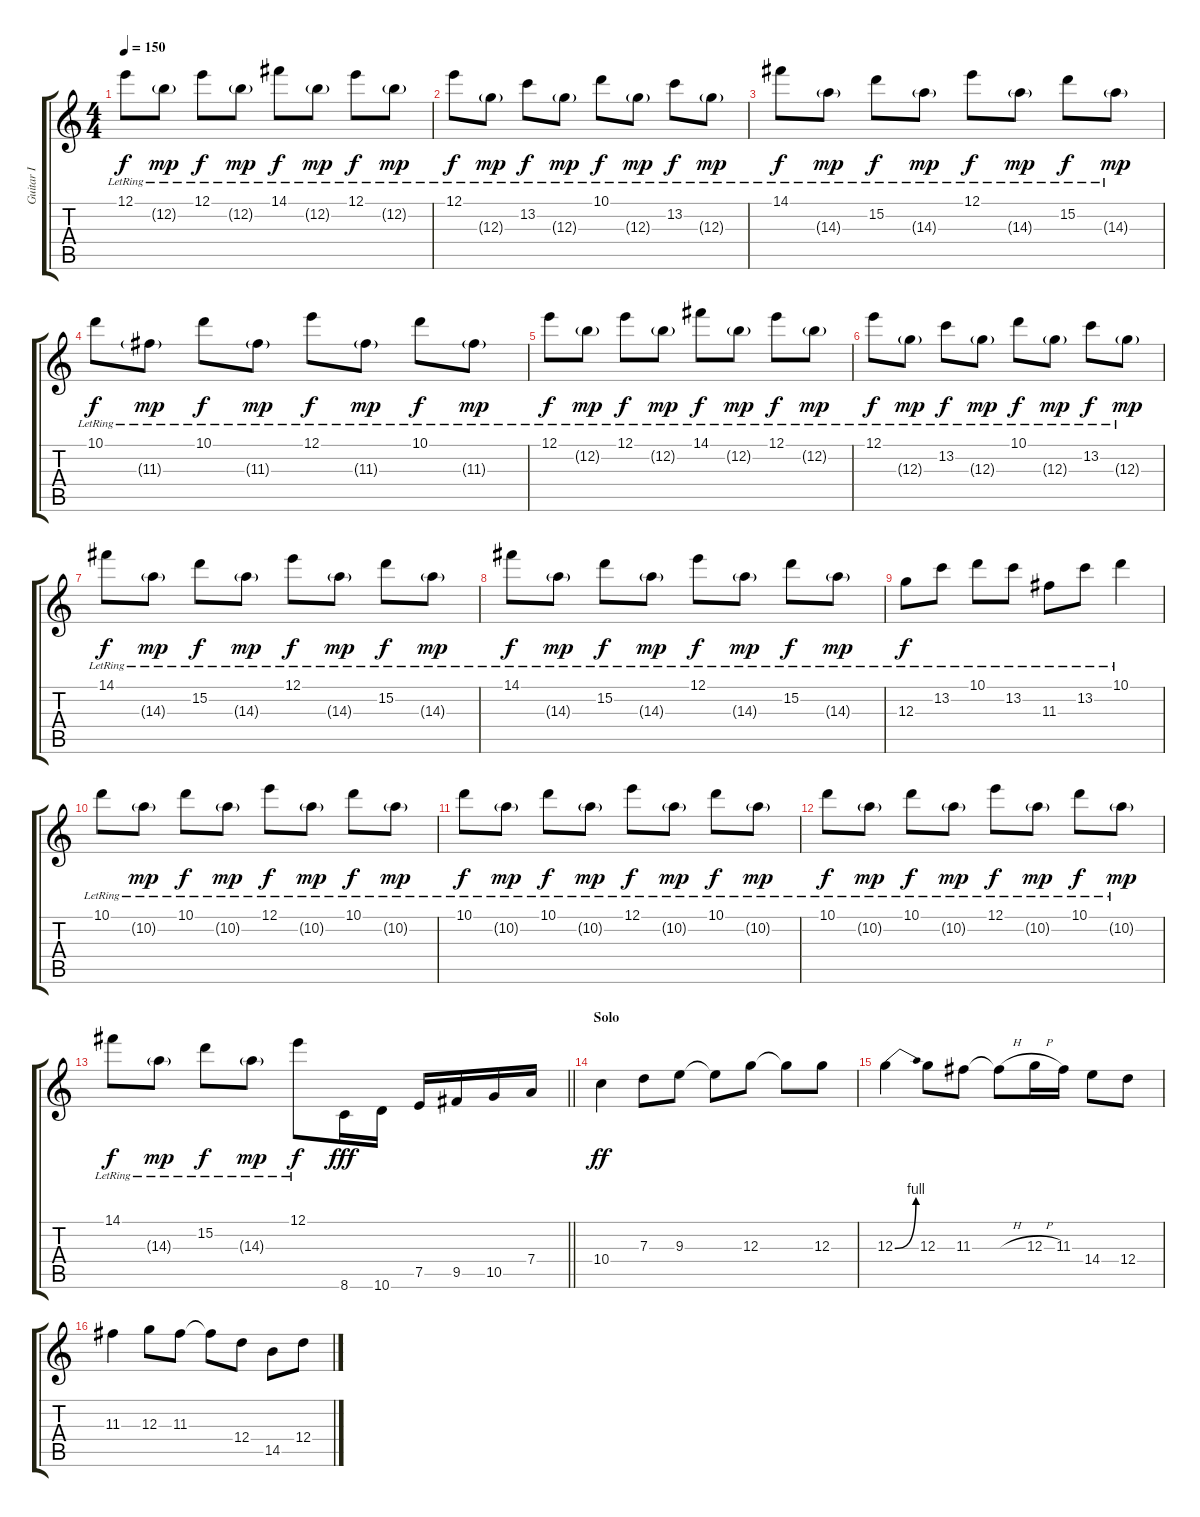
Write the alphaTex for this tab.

\track ("Guitar I" "Guitar I") {instrument distortionguitar}
\staff {score tabs}
\tuning (E4 B3 G3 D3 A2 E2) {hide}
\ts (4 4)
\tempo 150
\clef g2
\ks c
12.1{lr}.8{dy f} 12.2{g lr}.8{dy mp} 12.1{lr}.8{dy f} 12.2{g lr}.8{dy mp} 14.1{lr}.8{dy f} 12.2{g lr}.8{dy mp} 12.1{lr}.8{dy f} 12.2{g lr}.8{dy mp} |
12.1{lr}.8{dy f} 12.3{g lr}.8{dy mp} 13.2{lr}.8{dy f} 12.3{g lr}.8{dy mp} 10.1{lr}.8{dy f} 12.3{g lr}.8{dy mp} 13.2{lr}.8{dy f} 12.3{g lr}.8{dy mp} |
14.1{lr}.8{dy f} 14.3{g lr}.8{dy mp} 15.2{lr}.8{dy f} 14.3{g lr}.8{dy mp} 12.1{lr}.8{dy f} 14.3{g lr}.8{dy mp} 15.2{lr}.8{dy f} 14.3{g lr}.8{dy mp} |
10.1{lr}.8{dy f} 11.3{g lr}.8{dy mp} 10.1{lr}.8{dy f} 11.3{g lr}.8{dy mp} 12.1{lr}.8{dy f} 11.3{g lr}.8{dy mp} 10.1{lr}.8{dy f} 11.3{g lr}.8{dy mp} |
12.1{lr}.8{dy f} 12.2{g lr}.8{dy mp} 12.1{lr}.8{dy f} 12.2{g lr}.8{dy mp} 14.1{lr}.8{dy f} 12.2{g lr}.8{dy mp} 12.1{lr}.8{dy f} 12.2{g lr}.8{dy mp} |
12.1{lr}.8{dy f} 12.3{g lr}.8{dy mp} 13.2{lr}.8{dy f} 12.3{g lr}.8{dy mp} 10.1{lr}.8{dy f} 12.3{g lr}.8{dy mp} 13.2{lr}.8{dy f} 12.3{g lr}.8{dy mp} |
14.1{lr}.8{dy f} 14.3{g lr}.8{dy mp} 15.2{lr}.8{dy f} 14.3{g lr}.8{dy mp} 12.1{lr}.8{dy f} 14.3{g lr}.8{dy mp} 15.2{lr}.8{dy f} 14.3{g lr}.8{dy mp} |
14.1{lr}.8{dy f} 14.3{g lr}.8{dy mp} 15.2{lr}.8{dy f} 14.3{g lr}.8{dy mp} 12.1{lr}.8{dy f} 14.3{g lr}.8{dy mp} 15.2{lr}.8{dy f} 14.3{g lr}.8{dy mp} |
12.3{lr}.8{dy f} 13.2{lr}.8 10.1{lr}.8 13.2{lr}.8 11.3{lr}.8 13.2{lr}.8 10.1{lr}.4 |
10.1{lr}.8 10.2{g lr}.8{dy mp} 10.1{lr}.8{dy f} 10.2{g lr}.8{dy mp} 12.1{lr}.8{dy f} 10.2{g lr}.8{dy mp} 10.1{lr}.8{dy f} 10.2{g lr}.8{dy mp} |
10.1{lr}.8{dy f} 10.2{g lr}.8{dy mp} 10.1{lr}.8{dy f} 10.2{g lr}.8{dy mp} 12.1{lr}.8{dy f} 10.2{g lr}.8{dy mp} 10.1{lr}.8{dy f} 10.2{g lr}.8{dy mp} |
10.1{lr}.8{dy f} 10.2{g lr}.8{dy mp} 10.1{lr}.8{dy f} 10.2{g lr}.8{dy mp} 12.1{lr}.8{dy f} 10.2{g lr}.8{dy mp} 10.1{lr}.8{dy f} 10.2{g lr}.8{dy mp} |
\barLineRight lightlight
14.1{lr}.8{dy f} 14.3{g lr}.8{dy mp} 15.2{lr}.8{dy f} 14.3{g lr}.8{dy mp} 12.1{lr}.8{dy f} 8.6.16{dy fff balance 8 instrument distortionguitar} 10.6.16 7.5.16 9.5.16 10.5.16 7.4.16 |
\section ("" "Solo")
10.4.4{dy ff} 7.3.8 9.3.8 9.3{t}.8 12.3.8 12.3{t}.8 12.3.8 |
12.3{be (bend 0 0 60 4)}.4 12.3.8 11.3.8 11.3{h t}.8 12.3{h}.16 11.3.16 14.4.8 12.4.8 |
11.3.4 12.3.8 11.3.8 11.3{t}.8 12.4.8 14.5.8 12.4.8
